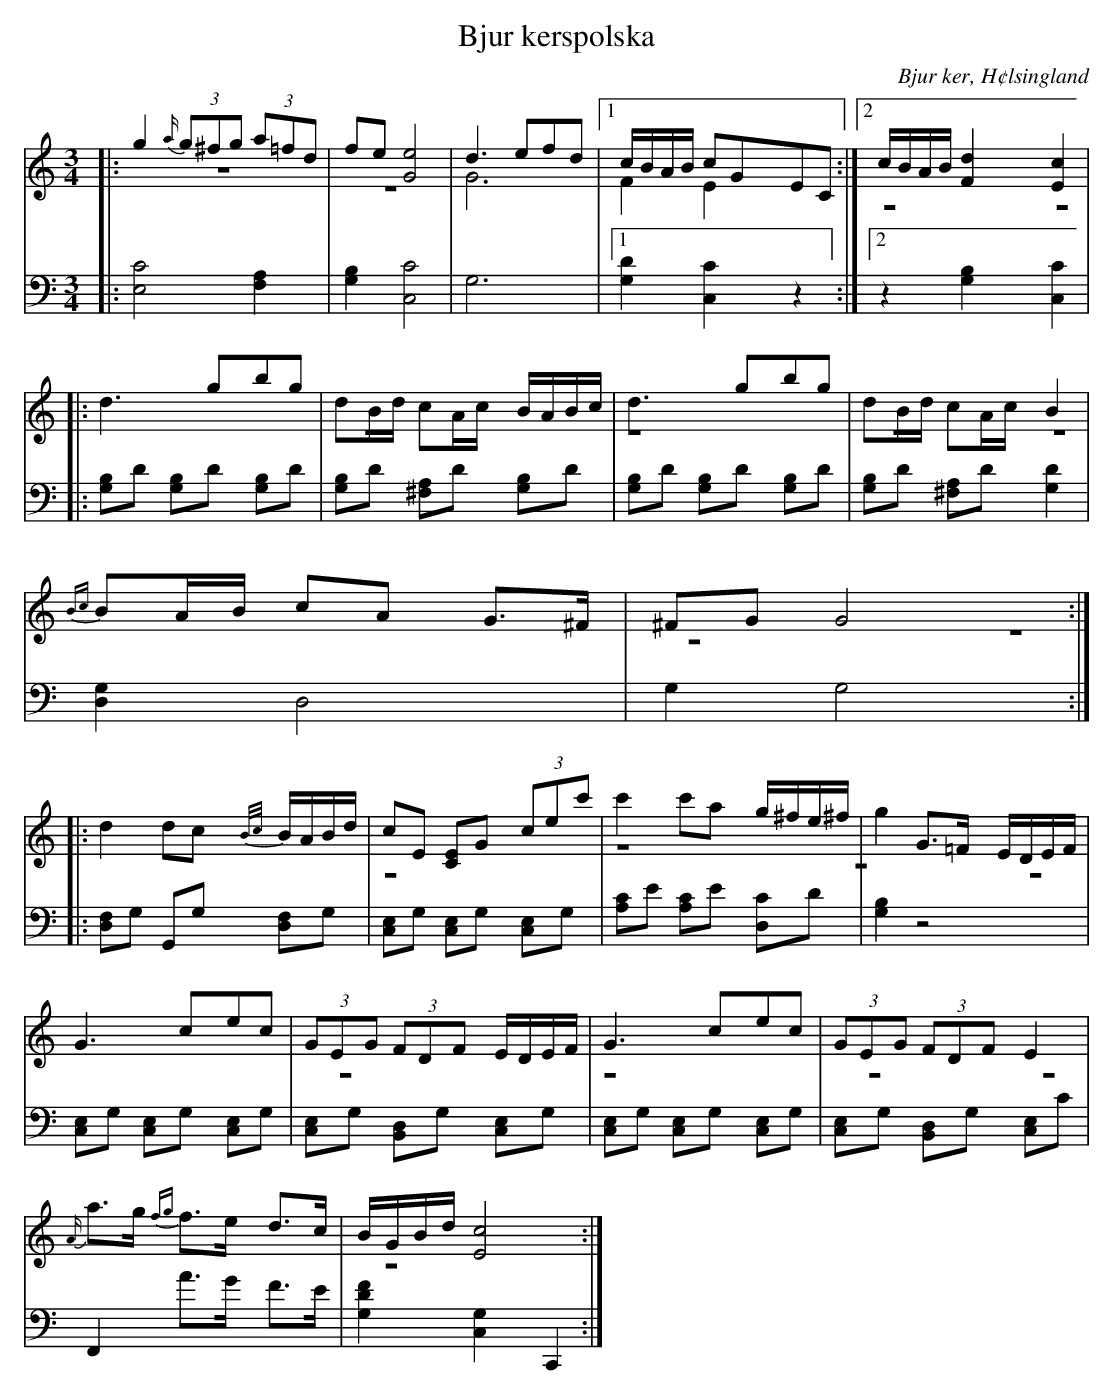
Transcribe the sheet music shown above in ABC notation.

X:1
T: Bjur kerspolska
O: Bjur ker, H¢lsingland
M: 3/4
L: 1/8
K: C
V:1
V:2 merge
V:3
V:4 merge
V: 1
|:g2 {a/} (3g^fg (3a=fd|fe [G4e4]|d3 efd|1c/B/A/B/ cGEC:|2 c/B/A/B/ [F2d2][E2c2]|
|:d3 gbg| dB/d/ cA/c/ B/A/B/c/| d3 gbg| dB/d/ cA/c/ B2|
{Bc}BA/B/ cA G>^F| ^FG G4 :|
|:d2 dc {B/c/}B/A/B/d/|cE [CE]G (3cec'|c'2 c'a g/^f/e/^f/|g2 G>=F E/D/E/F/|
G3 cec|(3GEG (3FDF E/D/E/F/|G3 cec|(3GEG (3FDF E2|
{A/}a>g {fg}f>e d>c|B/G/B/d/ [E4c4]:|
V:2
|:z6|z6|G6|1F2 E2:|2 z6|
|:z6|z6|z6| z6|
z6|z6:|
|:z6|z6|z6|z6|
z6|z6|z6|z6|
z6|z6:|
V:3 clef=bass
|:[E,4C4] [F,2A,2]|[G,2B,2] [C,4C4]|G,6|1[G,2D2][C,2C2] z2:|2 z2 [G,2B,2][C,2C2]|
|:[G,B,]D [G,B,]D [G,B,]D|[G,B,]D [^F,A,]D [G,B,]D|[G,B,]D [G,B,]D [G,B,]D|[G,B,]D [^F,A,]D [G,2D2]|
[D,2G,2] D,4|G,2 G,4:|
|:[D,F,]G, G,,G, [D,F,]G,|[C,E,]G, [C,E,]G, [C,E,]G,|[A,C]E [A,C]E [D,C]D| [G,2B,2] z4|
[C,E,]G, [C,E,]G, [C,E,]G,|[C,E,]G, [B,,D,]G, [C,E,]G,|[C,E,]G, [C,E,]G, [C,E,]G,|[C,E,]G, [B,,D,]G, [C,E,]C| F,,2 A>G F>E|[G,2D2F2] [C,2G,2] C,,2:|
